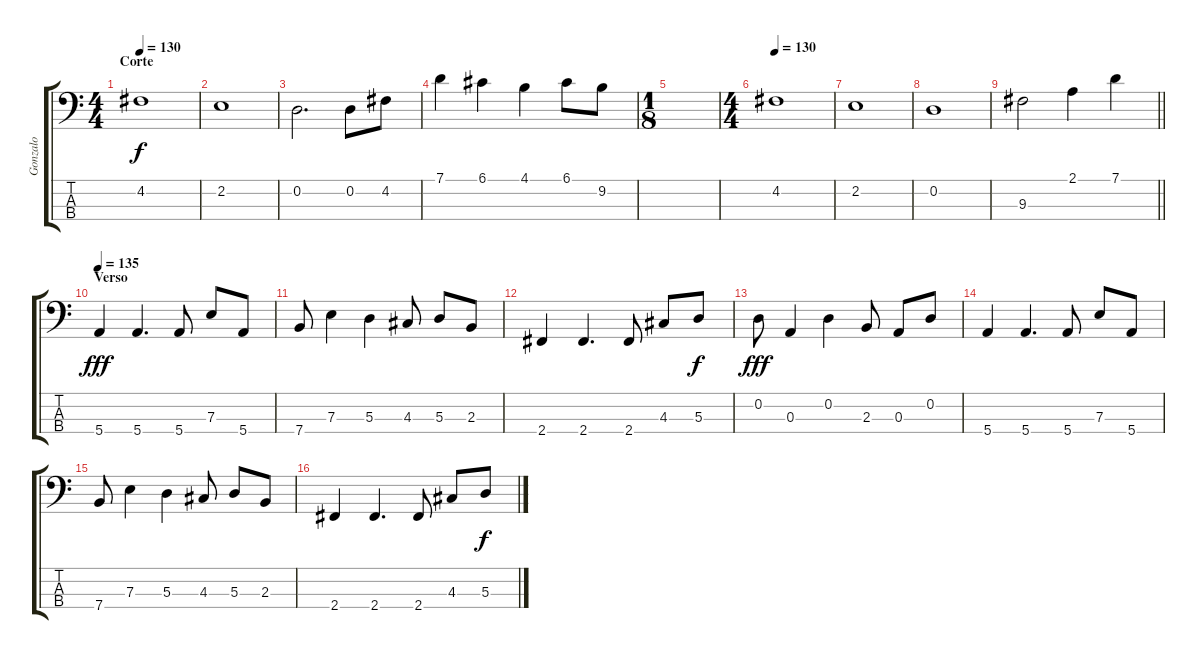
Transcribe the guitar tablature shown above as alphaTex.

\track ("Gonzalo" "Gonzalo") {instrument electricbassfinger}
\staff {score tabs}
\tuning (G2 D2 A1 E1) {hide}
\ts (4 4)
\section ("" "Corte")
\tempo 130
\clef f4
\ks c
4.2.1{dy f} |
2.2.1 |
0.2.2{d} 0.2.8 4.2.8 |
7.1.4 6.1.4 4.1.4 6.1.8 9.2.8 |
\ts (1 8)
|
\ts (4 4)
\tempo 130
4.2.1 |
2.2.1 |
0.2.1 |
\barLineRight lightlight
9.3.2 2.1.4 7.1.4 |
\section ("" "Verso")
\tempo 135
5.4.4{dy fff} 5.4.4{d} 5.4.8 7.3.8 5.4.8 |
7.4.8 7.3.4 5.3.4 4.3.8 5.3.8 2.3.8 |
2.4.4 2.4.4{d} 2.4.8 4.3.8 5.3.8{dy f} |
0.2.8{dy fff} 0.3.4 0.2.4 2.3.8 0.3.8 0.2.8 |
5.4.4 5.4.4{d} 5.4.8 7.3.8 5.4.8 |
7.4.8 7.3.4 5.3.4 4.3.8 5.3.8 2.3.8 |
2.4.4 2.4.4{d} 2.4.8 4.3.8 5.3.8{dy f}
